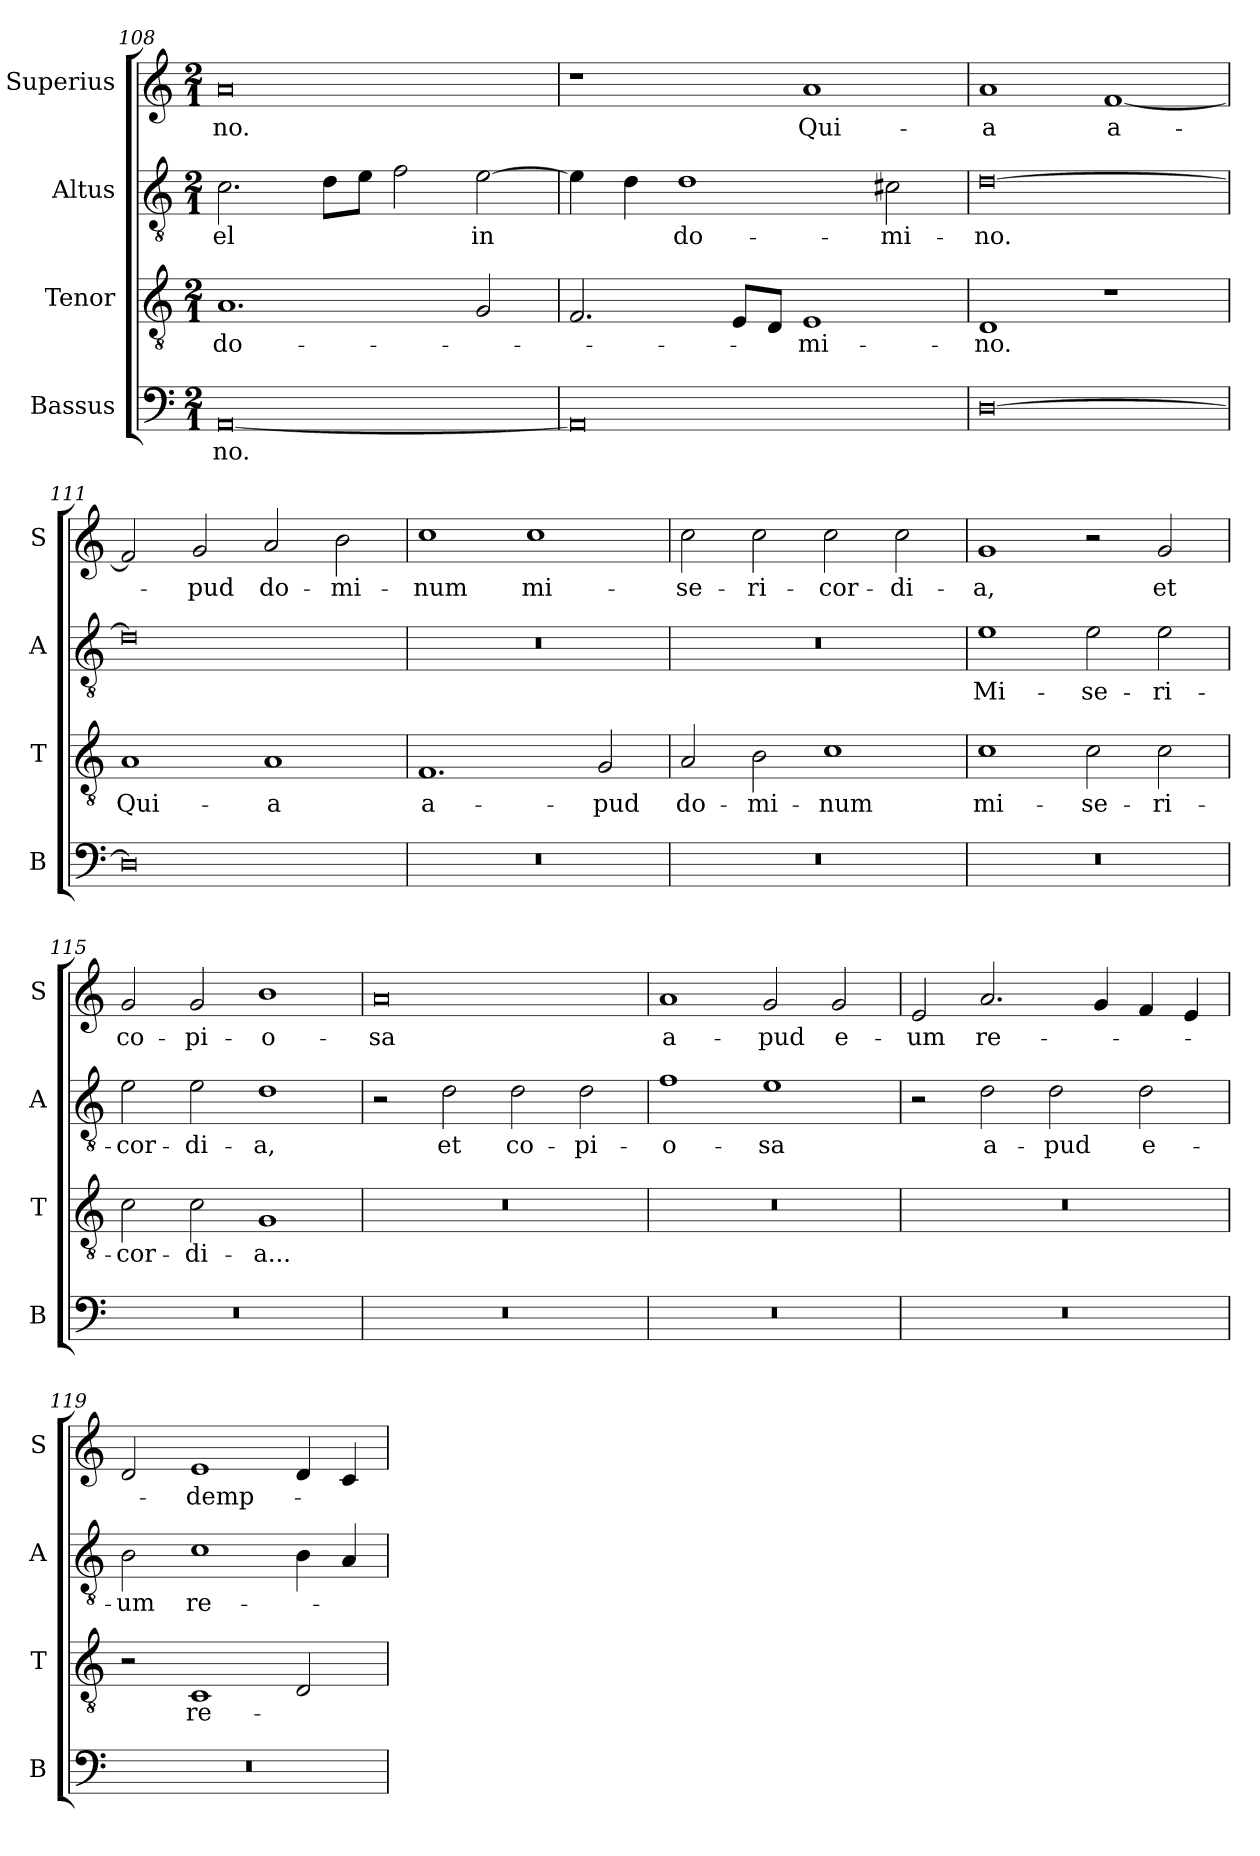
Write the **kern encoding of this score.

**kern	**text	**kern	**text	**kern	**text	**kern	**text
*part4	*part4	*part3	*part3	*part2	*part2	*part1	*part1
*staff4	*staff4	*staff3	*staff3	*staff2	*staff2	*staff1	*staff1
*I"Bassus	*	*I"Tenor	*	*I"Altus	*	*I"Superius	*
*I'B	*	*I'T	*	*I'A	*	*I'S	*
*clefF4	*	*clefGv2	*	*clefGv2	*	*clefG2	*
*k[]	*	*k[]	*	*k[]	*	*k[]	*
*C:	*	*C:	*	*C:	*	*C:	*
*M2/1	*	*M2/1	*	*M2/1	*	*M2/1	*
=108	=108	=108	=108	=108	=108	=108	=108
[0AA	-no.	1.A	do-	2.c	-el	0a	-no.
.	.	.	.	8dL	.	.	.
.	.	.	.	8eJ	.	.	.
.	.	.	.	2f	.	.	.
.	.	2G	.	[2e	in	.	.
=109	=109	=109	=109	=109	=109	=109	=109
0AA]	.	2.F	.	4e]	.	1r	.
.	.	.	.	4d	.	.	.
.	.	.	.	1d	do-	.	.
.	.	8EL	.	.	.	.	.
.	.	8DJ	.	.	.	.	.
.	.	1E	-mi-	.	.	1a	Qui-
.	.	.	.	2c#X	-mi-	.	.
=110	=110	=110	=110	=110	=110	=110	=110
[0D	.	1D	-no.	[0d	-no.	1a	-a
.	.	1r	.	.	.	[1f	a-
=111	=111	=111	=111	=111	=111	=111	=111
0D]	.	1A	Qui-	0d]	.	2f]	.
.	.	.	.	.	.	2g	-pud
.	.	1A	-a	.	.	2a	do-
.	.	.	.	.	.	2b	-mi-
=112	=112	=112	=112	=112	=112	=112	=112
0r	.	1.F	a-	0r	.	1cc	-num
.	.	.	.	.	.	1cc	mi-
.	.	2G	-pud	.	.	.	.
=113	=113	=113	=113	=113	=113	=113	=113
0r	.	2A	do-	0r	.	2cc	-se-
.	.	2B	-mi-	.	.	2cc	-ri-
.	.	1c	-num	.	.	2cc	-cor-
.	.	.	.	.	.	2cc	-di-
=114	=114	=114	=114	=114	=114	=114	=114
0r	.	1c	mi-	1e	Mi-	1g	-a,
.	.	2c	-se-	2e	-se-	2r	.
.	.	2c	-ri-	2e	-ri-	2g	et
=115	=115	=115	=115	=115	=115	=115	=115
0r	.	2c	-cor-	2e	-cor-	2g	co-
.	.	2c	-di-	2e	-di-	2g	-pi-
.	.	1G	-a...	1d	-a,	1b	-o-
=116	=116	=116	=116	=116	=116	=116	=116
0r	.	0r	.	2r	.	0a	-sa
.	.	.	.	2d	et	.	.
.	.	.	.	2d	co-	.	.
.	.	.	.	2d	-pi-	.	.
=117	=117	=117	=117	=117	=117	=117	=117
0r	.	0r	.	1f	-o-	1a	a-
.	.	.	.	1e	-sa	2g	-pud
.	.	.	.	.	.	2g	e-
=118	=118	=118	=118	=118	=118	=118	=118
0r	.	0r	.	2r	.	2e	-um
.	.	.	.	2d	a-	2.a	re-
.	.	.	.	2d	-pud	.	.
.	.	.	.	.	.	4g	.
.	.	.	.	2d	e-	4f	.
.	.	.	.	.	.	4e	.
=119	=119	=119	=119	=119	=119	=119	=119
0r	.	2r	.	2B	-um	2d	.
.	.	1C	re-	1c	re-	1e	-demp-
.	.	2D	.	4B	.	4d	.
.	.	.	.	4A	.	4c	.
=	=	=	=	=	=	=	=
*-	*-	*-	*-	*-	*-	*-	*-
